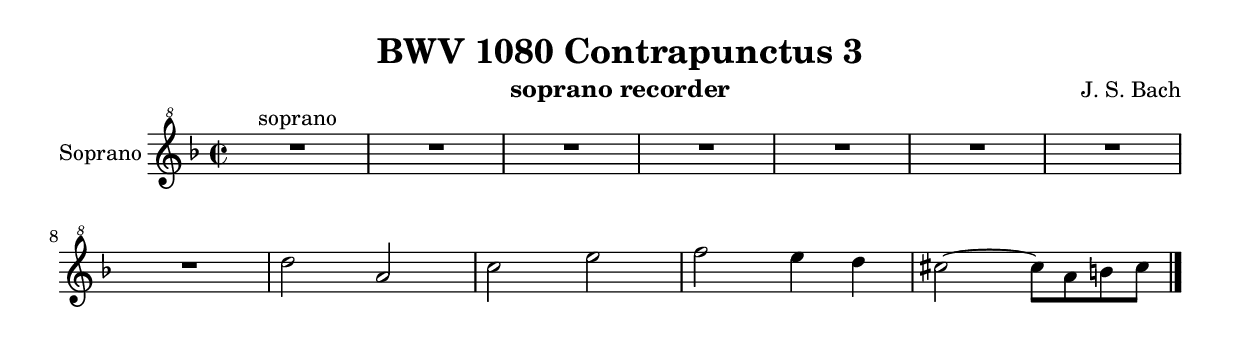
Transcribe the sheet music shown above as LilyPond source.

\version "2.21.2"
\version "2.21.2"

soprano=\new Voice { \relative c'''{
  \set Staff.instrumentName=#"Soprano"
  \set Staff.midiInstrument = #"recorder"
  \time 2/2
  \key d \minor
  % https://lilypond.org/doc/v2.21/Documentation/notation/displaying-pitches
  \clef "treble^8"


%\set Score.skipTypesetting = ##t
  %%0
  R1*8^"soprano"|d2 a |c e|f e4 d|cis2~ cis8 a b cis|
\set Score.skipTypesetting = ##f
\bar "|." }}   %*********************************


 #(set-global-staff-size 19)

\book {
  \header{
    title="BWV 1080 Contrapunctus 3"
    composer="J. S. Bach"
    instrument="soprano recorder"
  }


  \paper {
    oddHeaderMarkup = \markup \fill-line
    { 
      \on-the-fly #not-first-page \fromproperty #'header:instrument 
      \on-the-fly #not-first-page \fromproperty #'header:title 
      \on-the-fly #print-page-number-check-first \fromproperty #'page:page-number-string     
    }
    evenHeaderMarkup = \markup \fill-line
    { 
      \on-the-fly #print-page-number-check-first \fromproperty #'page:page-number-string 
      \on-the-fly #not-first-page \fromproperty #'header:title 
      \on-the-fly #not-first-page \fromproperty #'header:instrument 
    }
  }
  
  \score {
    \new StaffGroup \keepWithTag #'soprano \soprano
    \layout { 
      \context {
        \Score
        \override SpacingSpanner #'spacing-increment = #3
      }
    }
  }
  \bookpart {
    \header {
      subtitle="aaaa"
    }
  }
}


